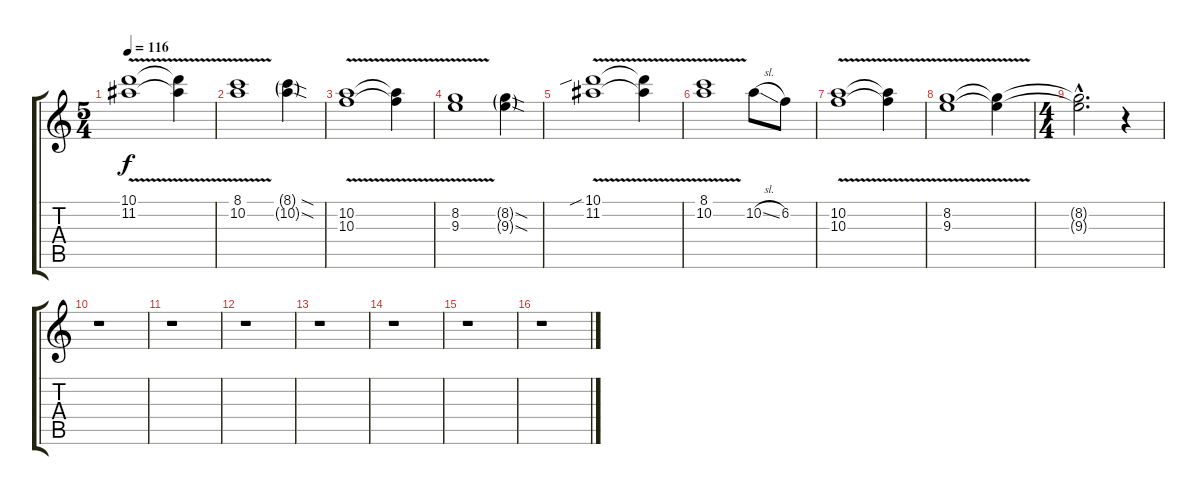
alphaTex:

\track "" {instrument distortionguitar}
\staff {score tabs}
\tuning (E4 B3 G3 D3 A2 E2) {hide}
\ts (5 4)
\tempo 116
\clef g2
\ks c
(10.1{v} 11.2{v}).1{dy f instrument distortionguitar} (10.1{t} 11.2{t}).4 |
(8.1{v} 10.2{v}).1 (8.1{sod g} 10.2{sod g}).4 |
(10.2{v} 10.3{v}).1 (10.2{t} 10.3{t}).4 |
(8.2{v} 9.3{v}).1 (8.2{sod g} 9.3{sod g}).4 |
(10.1{v sib} 11.2).1 (10.1{t} 11.2{t}).4 |
(8.1 10.2{v}).1 10.2{sl}.8 6.2.8 |
(10.2{v} 10.3).1 (10.2{t} 10.3{t}).4 |
(8.2{v} 9.3).1 (8.2{t} 9.3{t}).4 |
\ts (4 4)
(8.2{hac t} 9.3{hac t}).2{d} r.4 |
r.1 |
r.1 |
r.1 |
r.1 |
r.1 |
r.1 |
r.1
